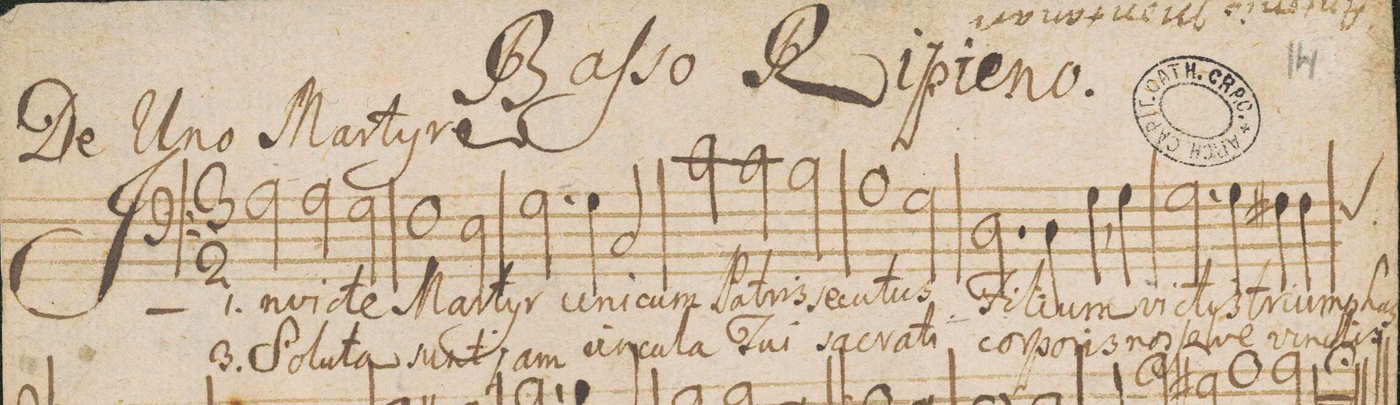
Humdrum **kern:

**kern	**text	**text
*I"Baſso Ripieno.	*	*
*clefF4	*	*
*k[]	*	*
*M3/2	*	*
*2\right	*	*
2A\	1. In-	3. So-
2A\	-vi-	-lu-
2G\	-cte	-ta
=2	=2	=2
1F	Mar-	sunt
2E\	-tyr	jam
=3	=3	=3
2.G\	u-	vin-
4G\	-ni-	-cu-
2C/	-cum	-la
=4	=4	=4
2c\	Pa-	Tu-
2c\	-tris	-i
2B\	se-	sa-
=5	=5	=5
1A	-cu-	-cra-
2G\	-tus	-ti
=6	=6	=6
2.D\	Fi-	cor-
4D\	-li-	-po-
4G,\	-um	-ris
4G\	vi-	nos
=7	=7	=7
2.G\	-ctis	sol-
4G\	tri-	-ve
4F#X\	-um-	vin-
*custos:E	*	*
4F#\	-phas	-clis
=8	=8	=8
*-	*-	*-
